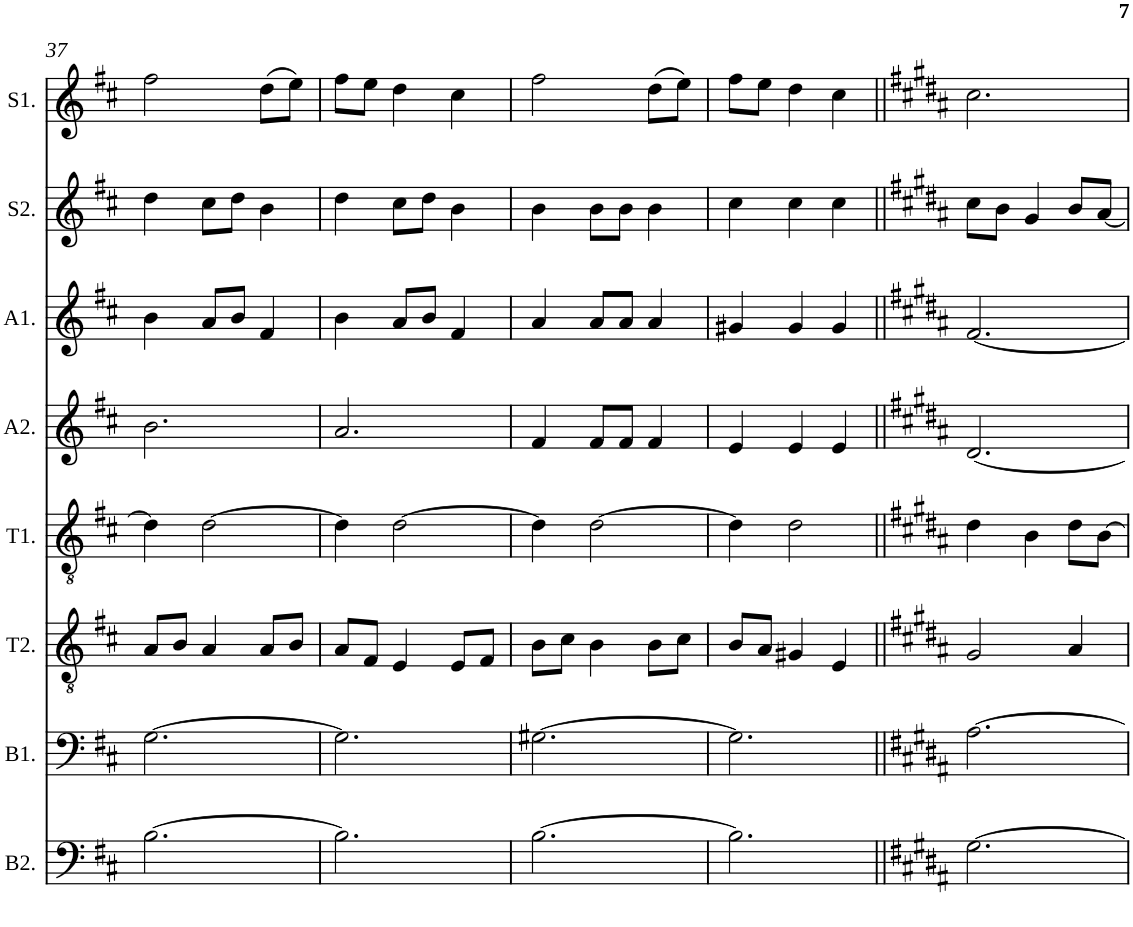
**kern	**kern	**kern	**kern	**kern	**kern	**kern	**kern
*part8	*part7	*part6	*part5	*part4	*part3	*part2	*part1
*staff8	*staff7	*staff6	*staff5	*staff4	*staff3	*staff2	*staff1
*I"Bass 2	*I"Bass 1	*I"Tenor 2	*I"Tenor 1	*I"Alto 2	*I"Alto 1	*I"Soprano 2	*I"Soprano 1
*I'B2.	*I'B1.	*I'T2.	*I'T1.	*I'A2.	*I'A1.	*I'S2.	*I'S1.
!!LO:PB:g=z
*clefF4	*clefF4	*clefGv2	*clefGv2	*clefG2	*clefG2	*clefG2	*clefG2
*k[f#c#]	*k[f#c#]	*k[f#c#]	*k[f#c#]	*k[f#c#]	*k[f#c#]	*k[f#c#]	*k[f#c#]
*b:	*b:	*b:	*b:	*b:	*b:	*b:	*b:
*M3/4	*M3/4	*M3/4	*M3/4	*M3/4	*M3/4	*M3/4	*M3/4
=37	=37	=37	=37	=37	=37	=37	=37
[2.B\	[2.G\	8A/L	4d\]	2.b\	4b\	4dd\	2ff#\
.	.	8B/J	.	.	.	.	.
.	.	4A/	[2d\	.	8a/L	8cc#\L	.
.	.	.	.	.	8b/J	8dd\J	.
.	.	8A/L	.	.	4f#/	4b\	(>8dd\L
.	.	8B/J	.	.	.	.	8ee\J)
=38	=38	=38	=38	=38	=38	=38	=38
2.B\]	2.G\]	8A/L	4d\]	2.a/	4b\	4dd\	8ff#\L
.	.	8F#/J	.	.	.	.	8ee\J
.	.	4E/	[2d\	.	8a/L	8cc#\L	4dd\
.	.	.	.	.	8b/J	8dd\J	.
.	.	8E/L	.	.	4f#/	4b\	4cc#\
.	.	8F#/J	.	.	.	.	.
=39	=39	=39	=39	=39	=39	=39	=39
[2.B\	[2.G#X\	8B\L	4d\]	4f#/	4a/	4b\	2ff#\
.	.	8c#\J	.	.	.	.	.
.	.	4B\	[2d\	8f#/L	8a/L	8b\L	.
.	.	.	.	8f#/J	8a/J	8b\J	.
.	.	8B\L	.	4f#/	4a/	4b\	(>8dd\L
.	.	8c#\J	.	.	.	.	8ee\J)
=40	=40	=40	=40	=40	=40	=40	=40
2.B\]	2.G#\]	8B/L	4d\]	4e/	4g#X/	4cc#\	8ff#\L
.	.	8A/J	.	.	.	.	8ee\J
.	.	4G#X/	2d\	4e/	4g#/	4cc#\	4dd\
.	.	4E/	.	4e/	4g#/	4cc#\	4cc#\
=41||	=41||	=41||	=41||	=41||	=41||	=41||	=41||
*k[f#c#g#d#a#]	*k[f#c#g#d#a#]	*k[f#c#g#d#a#]	*k[f#c#g#d#a#]	*k[f#c#g#d#a#]	*k[f#c#g#d#a#]	*k[f#c#g#d#a#]	*k[f#c#g#d#a#]
*g#:	*g#:	*g#:	*g#:	*g#:	*g#:	*g#:	*g#:
[2.G#\	[2.A#\	2G#/	4d#\	[2.d#/	[2.f#/	8cc#\L	2.cc#\
.	.	.	.	.	.	8b\J	.
.	.	.	4B\	.	.	4g#/	.
.	.	4A#/	8d#\L	.	.	8b/L	.
.	.	.	[8B\J	.	.	[8a#/J	.
=	=	=	=	=	=	=	=
*-	*-	*-	*-	*-	*-	*-	*-
